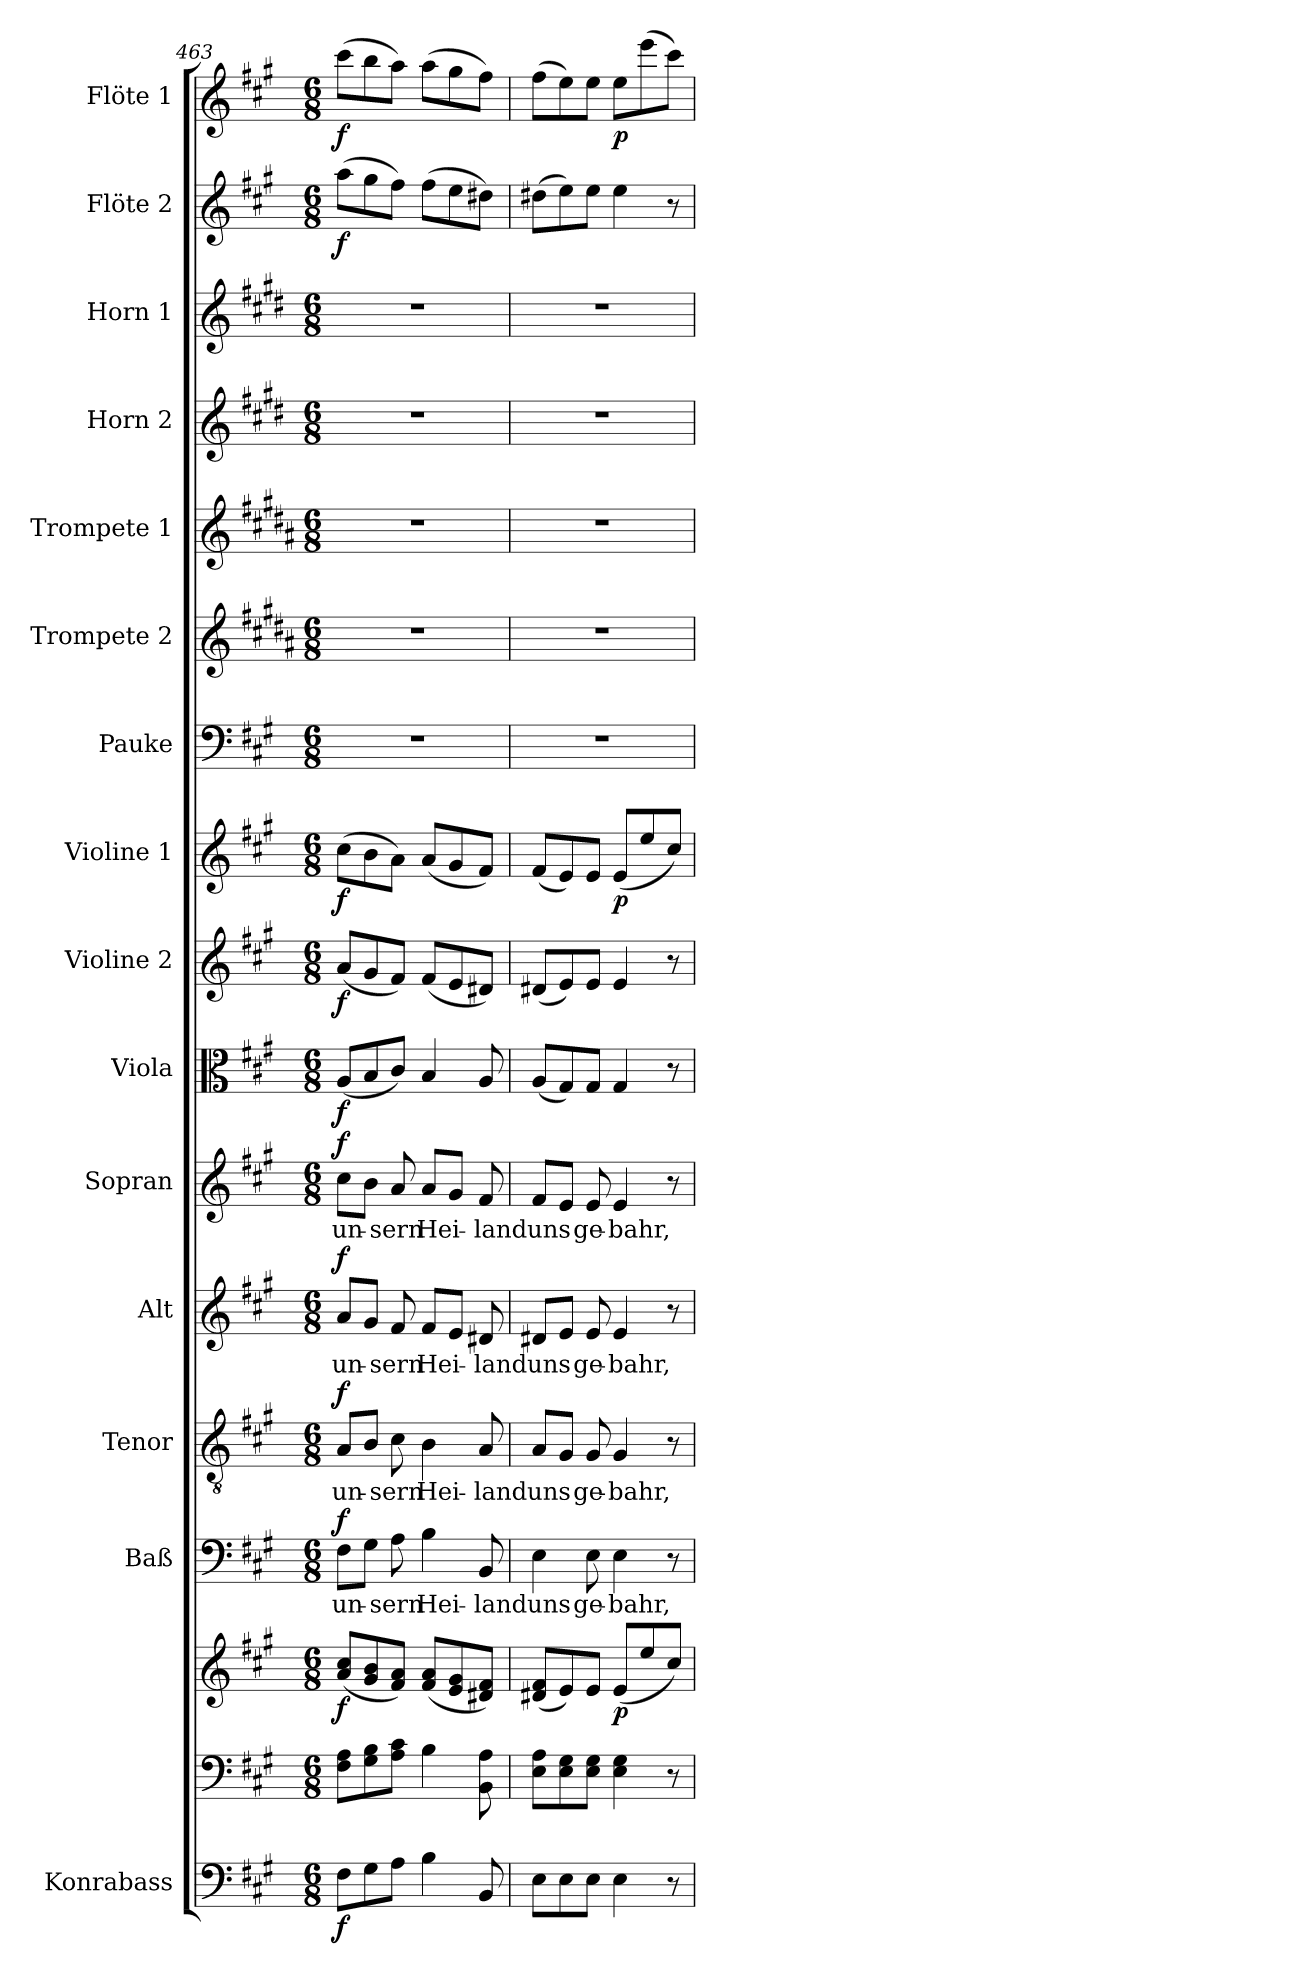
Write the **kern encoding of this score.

**kern	**dynam	**kern	**kern	**dynam	**kern	**text	**dynam	**kern	**text	**dynam	**kern	**text	**dynam	**kern	**text	**dynam	**kern	**dynam	**kern	**dynam	**kern	**dynam	**kern	**kern	**kern	**kern	**kern	**kern	**dynam	**kern	**dynam
*part16	*part16	*part15	*part15	*part15	*part14	*part14	*part14	*part13	*part13	*part13	*part12	*part12	*part12	*part11	*part11	*part11	*part10	*part10	*part9	*part9	*part8	*part8	*part7	*part6	*part5	*part4	*part3	*part2	*part2	*part1	*part1
*staff17	*staff17	*staff16	*staff15	*staff15/16	*staff14	*staff14	*staff14	*staff13	*staff13	*staff13	*staff12	*staff12	*staff12	*staff11	*staff11	*staff11	*staff10	*staff10	*staff9	*staff9	*staff8	*staff8	*staff7	*staff6	*staff5	*staff4	*staff3	*staff2	*staff2	*staff1	*staff1
*I"Konrabass	*	*	*	*	*I"Baß	*	*	*I"Tenor	*	*	*I"Alt	*	*	*I"Sopran	*	*	*I"Viola	*	*I"Violine 2	*	*I"Violine 1	*	*I"Pauke	*I"Trompete 2	*I"Trompete 1	*I"Horn 2	*I"Horn 1	*I"Flöte 2	*	*I"Flöte 1	*
*I'Kb.	*	*	*	*	*I'Baß	*	*	*I'Ten	*	*	*I'Alt	*	*	*I'Sop	*	*	*I'Vla.	*	*I'Vln. 2	*	*I'Vln. 1	*	*I'Pk.	*I'Trp. 2	*I'Trp. 1	*I'Hrn. 2	*I'Hrn. 1	*I'Fl. 2	*	*I'Fl. 1	*
*clefF4	*	*clefF4	*clefG2	*	*clefF4	*	*	*clefGv2	*	*	*clefG2	*	*	*clefG2	*	*	*clefC3	*	*clefG2	*	*clefG2	*	*clefF4	*clefG2	*clefG2	*clefG2	*clefG2	*clefG2	*	*clefG2	*
*ITrd7c12	*	*	*	*	*	*	*	*	*	*	*	*	*	*	*	*	*	*	*	*	*	*	*	*ITrd1c2	*ITrd1c2	*ITrd4c7	*ITrd4c7	*	*	*	*
*k[f#c#g#]	*	*k[f#c#g#]	*k[f#c#g#]	*	*k[f#c#g#]	*	*	*k[f#c#g#]	*	*	*k[f#c#g#]	*	*	*k[f#c#g#]	*	*	*k[f#c#g#]	*	*k[f#c#g#]	*	*k[f#c#g#]	*	*k[f#c#g#]	*k[f#c#g#]	*k[f#c#g#]	*k[f#c#g#]	*k[f#c#g#]	*k[f#c#g#]	*	*k[f#c#g#]	*
*A:	*	*A:	*A:	*	*A:	*	*	*A:	*	*	*A:	*	*	*A:	*	*	*A:	*	*A:	*	*A:	*	*A:	*A:	*A:	*A:	*A:	*A:	*	*A:	*
*M6/8	*	*M6/8	*M6/8	*	*M6/8	*	*	*M6/8	*	*	*M6/8	*	*	*M6/8	*	*	*M6/8	*	*M6/8	*	*M6/8	*	*M6/8	*M6/8	*M6/8	*M6/8	*M6/8	*M6/8	*	*M6/8	*
=463	=463	=463	=463	=463	=463	=463	=463	=463	=463	=463	=463	=463	=463	=463	=463	=463	=463	=463	=463	=463	=463	=463	=463	=463	=463	=463	=463	=463	=463	=463	=463
!	!LO:DY:b	!	!	!LO:DY:b	!	!LO:LY:b	!LO:DY:a	!	!LO:LY:b	!LO:DY:a	!	!LO:LY:b	!LO:DY:a	!	!LO:LY:b	!LO:DY:a	!	!LO:DY:b	!	!LO:DY:b	!	!LO:DY:b	!	!	!	!	!	!	!LO:DY:b	!	!LO:DY:b
8FF#\L	f	8F#\ 8A\L	(<8a/ 8cc#/L	f	8F#\L	un-	f	8A/L	un-	f	8a/L	un-	f	8cc#\L	un-	f	(<8A/L	f	(<8a/L	f	(>8cc#\L	f	2.r	2.r	2.r	2.r	2.r	(>8aa\L	f	(>8ccc#\L	f
8GG#\	.	8G#\ 8B\	8g#/ 8b/	.	8G#\J	.	.	8B/J	.	.	8g#/J	.	.	8b\J	.	.	8B/	.	8g#/	.	8b\	.	.	.	.	.	.	8gg#\	.	8bb\	.
!	!	!	!	!	!	!LO:LY:b	!	!	!LO:LY:b	!	!	!LO:LY:b	!	!	!LO:LY:b	!	!	!	!	!	!	!	!	!	!	!	!	!	!	!	!
8AA\J	.	8A\ 8c#\J	8f#/ 8a/J)	.	8A\	-sern	.	8c#\	-sern	.	8f#/	-sern	.	8a/	-sern	.	8c#/J)	.	8f#/J)	.	8a\J)	.	.	.	.	.	.	8ff#\J)	.	8aa\J)	.
!	!	!	!	!	!	!LO:LY:b	!	!	!LO:LY:b	!	!	!LO:LY:b	!	!	!LO:LY:b	!	!	!	!	!	!	!	!	!	!	!	!	!	!	!	!
4BB\	.	4B\	(<8f#/ 8a/L	.	4B\	Hei-	.	4B\	Hei-	.	8f#/L	Hei-	.	8a/L	Hei-	.	4B/	.	(<8f#/L	.	(<8a/L	.	.	.	.	.	.	(>8ff#\L	.	(>8aa\L	.
.	.	.	8e/ 8g#/	.	.	.	.	.	.	.	8e/J	.	.	8g#/J	.	.	.	.	8e/	.	8g#/	.	.	.	.	.	.	8ee\	.	8gg#\	.
!	!	!	!	!	!	!LO:LY:b	!	!	!LO:LY:b	!	!	!LO:LY:b	!	!	!LO:LY:b	!	!	!	!	!	!	!	!	!	!	!	!	!	!	!	!
8BBB/	.	8BB\ 8A\	8d#X/ 8f#/J)	.	8BB/	-land	.	8A/	-land	.	8d#X/	-land	.	8f#/	-land	.	8A/	.	8d#X/J)	.	8f#/J)	.	.	.	.	.	.	8dd#X\J)	.	8ff#\J)	.
=464	=464	=464	=464	=464	=464	=464	=464	=464	=464	=464	=464	=464	=464	=464	=464	=464	=464	=464	=464	=464	=464	=464	=464	=464	=464	=464	=464	=464	=464	=464	=464
!	!	!	!	!	!	!LO:LY:b	!	!	!LO:LY:b	!	!	!LO:LY:b	!	!	!LO:LY:b	!	!	!	!	!	!	!	!	!	!	!	!	!	!	!	!
8EE\L	.	8E\ 8A\L	(<8d#X/ 8f#/L	.	4E\	uns	.	8A/L	uns	.	8d#X/L	uns	.	8f#/L	uns	.	(<8A/L	.	(<8d#X/L	.	(<8f#/L	.	2.r	2.r	2.r	2.r	2.r	(>8dd#X\L	.	(>8ff#\L	.
8EE\	.	8E\ 8G#\	8e/)	.	.	.	.	8G#/J	.	.	8e/J	.	.	8e/J	.	.	8G#/)	.	8e/)	.	8e/)	.	.	.	.	.	.	8ee\)	.	8ee\)	.
!	!	!	!	!	!	!LO:LY:b	!	!	!LO:LY:b	!	!	!LO:LY:b	!	!	!LO:LY:b	!	!	!	!	!	!	!	!	!	!	!	!	!	!	!	!
8EE\J	.	8E\ 8G#\J	8e/J	.	8E\	ge-	.	8G#/	ge-	.	8e/	ge-	.	8e/	ge-	.	8G#/J	.	8e/J	.	8e/J	.	.	.	.	.	.	8ee\J	.	8ee\J	.
!	!	!	!	!LO:DY:b	!	!LO:LY:b	!	!	!LO:LY:b	!	!	!LO:LY:b	!	!	!LO:LY:b	!	!	!	!	!	!	!LO:DY:b	!	!	!	!	!	!	!	!	!LO:DY:b
4EE\	.	4E\ 4G#\	(<8e/L	p	4E\	-bahr,	.	4G#/	-bahr,	.	4e/	-bahr,	.	4e/	-bahr,	.	4G#/	.	4e/	.	(<8e/L	p	.	.	.	.	.	4ee\	.	8ee\L	p
.	.	.	8ee/	.	.	.	.	.	.	.	.	.	.	.	.	.	.	.	.	.	8ee/	.	.	.	.	.	.	.	.	(>8eee\	.
8r	.	8r	8cc#/J)	.	8r	.	.	8r	.	.	8r	.	.	8r	.	.	8r	.	8r	.	8cc#/J)	.	.	.	.	.	.	8r	.	8ccc#\J)	.
=	=	=	=	=	=	=	=	=	=	=	=	=	=	=	=	=	=	=	=	=	=	=	=	=	=	=	=	=	=	=	=
*-	*-	*-	*-	*-	*-	*-	*-	*-	*-	*-	*-	*-	*-	*-	*-	*-	*-	*-	*-	*-	*-	*-	*-	*-	*-	*-	*-	*-	*-	*-	*-
